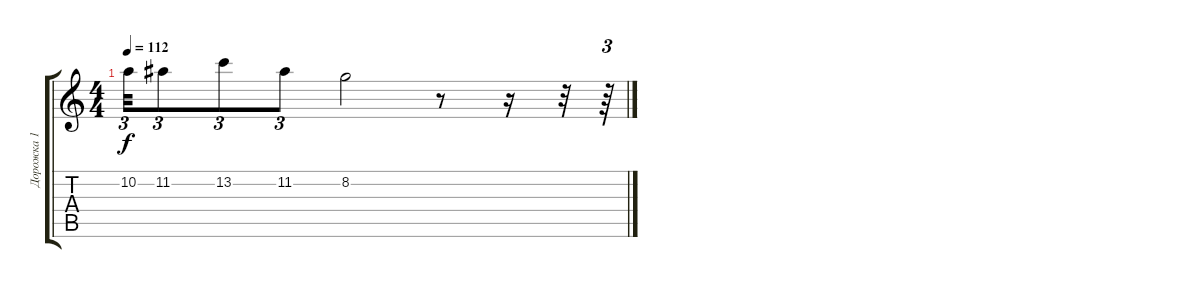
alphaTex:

\track ("Дорожка 1" "Дорожка 1") {instrument overdrivenguitar}
\staff {score tabs}
\tuning (E4 B3 G3 D3 A2 E2) {hide}
\ts (4 4)
\tempo 112
\clef g2
\ks c
10.2{t}.32{tu (3 2) dy f} 11.2.8{tu (3 2)} 13.2.8{tu (3 2)} 11.2.8{tu (3 2)} 8.2.2 r.8 r.16 r.32 r.64{tu (3 2)}
